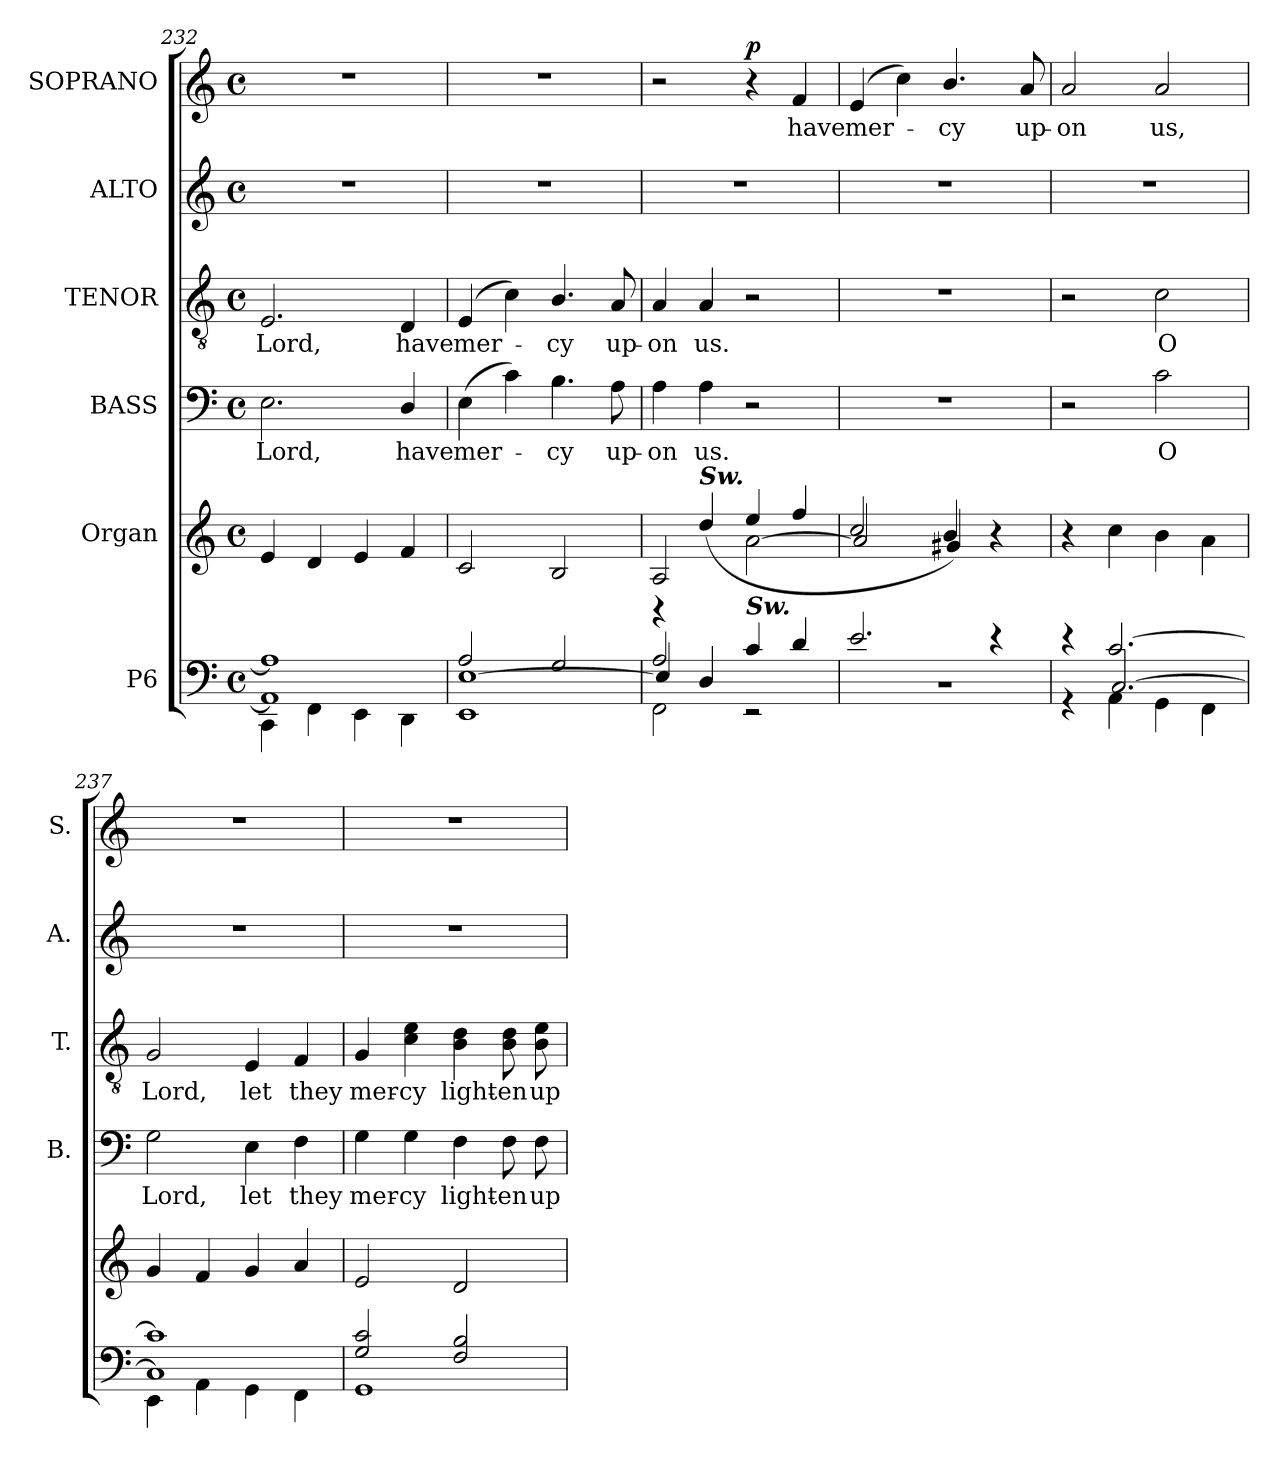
**kern	**kern	**kern	**text	**kern	**text	**kern	**kern	**text	**dynam
*part6	*part5	*part4	*part4	*part3	*part3	*part2	*part1	*part1	*part1
*staff6	*staff5	*staff4	*staff4	*staff3	*staff3	*staff2	*staff1	*staff1	*staff1
*I"P6	*I"Organ	*I"BASS	*	*I"TENOR	*	*I"ALTO	*I"SOPRANO	*	*
*	*	*I'B.	*	*I'T.	*	*I'A.	*I'S.	*	*
*clefF4	*clefG2	*clefF4	*	*clefGv2	*	*clefG2	*clefG2	*	*
*	*	*	*	*ITrd7c12	*	*	*	*	*
*k[]	*k[]	*k[]	*	*k[]	*	*k[]	*k[]	*	*
*C:	*C:	*C:	*	*C:	*	*C:	*C:	*	*
*M4/4	*M4/4	*M4/4	*	*M4/4	*	*M4/4	*M4/4	*	*
*met(c)	*met(c)	*met(c)	*	*met(c)	*	*met(c)	*met(c)	*	*
=232	=232	=232	=232	=232	=232	=232	=232	=232	=232
*^	*	*	*	*	*	*	*	*	*
*	*^	*	*	*	*	*	*	*	*	*
!	!	!	!	!	!LO:LY:b:color=#000000	!	!	!	!	!	!
!	!	!	!	!	!	!	!LO:LY:b:color=#000000	!	!	!	!
1Ai]	4CCi\	1AAi]	4ei/	2.Ei\	Lord,	2.EEi/	Lord,	1r	1r	.	.
.	4FFi\	.	4di/	.	.	.	.	.	.	.	.
.	4EEi\	.	4ei/	.	.	.	.	.	.	.	.
!	!	!	!	!	!LO:LY:b:color=#000000	!	!	!	!	!	!
!	!	!	!	!	!	!	!LO:LY:b:color=#000000	!	!	!	!
.	4DDi\	.	4fi/	4Di/	have	4DDi/	have	.	.	.	.
=233	=233	=233	=233	=233	=233	=233	=233	=233	=233	=233	=233
!	!	!	!	!	!LO:LY:b:color=#000000	!	!	!	!	!	!
!	!	!	!	!	!	!	!LO:LY:b:color=#000000	!	!	!	!
2Ai/	1EEi	[1Ei	2ci/	(4Ei\	mer-	(4EEi/	mer-	1r	1r	.	.
.	.	.	.	4ci\)	.	4Ci\)	.	.	.	.	.
!	!	!	!	!	!LO:LY:b:color=#000000	!	!	!	!	!	!
!	!	!	!	!	!	!	!LO:LY:b:color=#000000	!	!	!	!
2Gi/	.	.	2Bi/	4.Bi\	-cy	4.BBi/	-cy	.	.	.	.
!	!	!	!	!	!LO:LY:b:color=#000000	!	!	!	!	!	!
!	!	!	!	!	!	!	!LO:LY:b:color=#000000	!	!	!	!
.	.	.	.	8Ai\	up-	8AAi/	up-	.	.	.	.
=234	=234	=234	=234	=234	=234	=234	=234	=234	=234	=234	=234
*	*	*	*^	*	*	*	*	*	*	*	*
!	!	!	!	!	!	!LO:LY:b:color=#000000	!	!	!	!	!	!
!	!	!	!	!	!	!	!	!LO:LY:b:color=#000000	!	!	!	!
2Ai/	2FFi\	4Ei/]	2Ai/	4r	4Ai\	-on	4AAi/	-on	1r	2r	.	.
!	!	!	!	!	!	!LO:LY:b:color=#000000	!	!	!	!	!	!
!	!	!	!	!LO:TX:a:Bi:t=Sw.	!	!	!	!	!	!	!	!
!	!	!	!	!	!	!	!	!LO:LY:b:color=#000000	!	!	!	!
.	.	4Di/	.	(4ddi/	4Ai\	us.	4AAi/	us.	.	.	.	.
!LO:TX:a:Bi:t=Sw.	!	!	!	!	!	!	!	!	!	!	!	!
4ci/	2r	2ryy	[2ai\	4eei/	2r	.	2r	.	.	4r	.	p
!	!	!	!	!	!	!	!	!	!	!	!LO:LY:b:color=#000000	!
4di/	.	.	.	4ffi/	.	.	.	.	.	4fi/	have	.
*	*v	*v	*	*	*	*	*	*	*	*	*	*
=235	=235	=235	=235	=235	=235	=235	=235	=235	=235	=235	=235
!	!	!	!	!	!	!	!	!	!	!LO:LY:b:color=#000000	!
(2.ei/	1r	2cci/	2ai/]	1r	.	1r	.	1r	(4ei/	mer-	.
.	.	.	.	.	.	.	.	.	4cci\)	.	.
!	!	!	!	!	!	!	!	!	!	!LO:LY:b:color=#000000	!
.	.	4bi/	4g#Xi/)	.	.	.	.	.	4.bi/	-cy	.
4r	.	4r	4ryy	.	.	.	.	.	.	.	.
!	!	!	!	!	!	!	!	!	!	!LO:LY:b:color=#000000	!
.	.	.	.	.	.	.	.	.	8ai/	up-	.
*	*	*v	*v	*	*	*	*	*	*	*	*
=236	=236	=236	=236	=236	=236	=236	=236	=236	=236	=236
*	*^	*	*	*	*	*	*	*	*	*
!	!	!	!	!	!	!	!	!	!	!LO:LY:b:color=#000000	!
4r	4r	4ryy	4r	2r	.	2r	.	1r	2ai/	-on	.
[2.ci/	4AAi\	[2.Ci/	4cci\	.	.	.	.	.	.	.	.
!	!	!	!	!	!LO:LY:b:color=#000000	!	!	!	!	!	!
!	!	!	!	!	!	!	!LO:LY:b:color=#000000	!	!	!	!
!	!	!	!	!	!	!	!	!	!	!LO:LY:b:color=#000000	!
.	4GGi\	.	4bi\	2ci\	O	2Ci\	O	.	2ai/	us,	.
.	4FFi\	.	4ai\	.	.	.	.	.	.	.	.
=237	=237	=237	=237	=237	=237	=237	=237	=237	=237	=237	=237
!	!	!	!	!	!LO:LY:b:color=#000000	!	!	!	!	!	!
!	!	!	!	!	!	!	!LO:LY:b:color=#000000	!	!	!	!
1ci]	4EEi\	1Ci]	4gi/	2Gi\	Lord,	2GGi/	Lord,	1r	1r	.	.
.	4AAi\	.	4fi/	.	.	.	.	.	.	.	.
!	!	!	!	!	!LO:LY:b:color=#000000	!	!	!	!	!	!
!	!	!	!	!	!	!	!LO:LY:b:color=#000000	!	!	!	!
.	4GGi\	.	4gi/	4Ei\	let	4EEi/	let	.	.	.	.
!	!	!	!	!	!LO:LY:b:color=#000000	!	!	!	!	!	!
!	!	!	!	!	!	!	!LO:LY:b:color=#000000	!	!	!	!
.	4FFi\	.	4ai/	4Fi\	they	4FFi/	they	.	.	.	.
*	*v	*v	*	*	*	*	*	*	*	*	*
=238	=238	=238	=238	=238	=238	=238	=238	=238	=238	=238
!	!	!	!	!LO:LY:b:color=#000000	!	!	!	!	!	!
!	!	!	!	!	!	!LO:LY:b:color=#000000	!	!	!	!
2Gi/ 2ci	1GGi	2ei/	4Gi\	mer-	4GGi/	mer-	1r	1r	.	.
!	!	!	!	!LO:LY:b:color=#000000	!	!	!	!	!	!
!	!	!	!	!	!	!LO:LY:b:color=#000000	!	!	!	!
.	.	.	4Gi\	-cy	4Ci\ 4Ei	-cy	.	.	.	.
!	!	!	!	!LO:LY:b:color=#000000	!	!	!	!	!	!
!	!	!	!	!	!	!LO:LY:b:color=#000000	!	!	!	!
2Fi/ 2Bi	.	2di/	4Fi\	light-	4BBi\ 4Di	light-	.	.	.	.
!	!	!	!	!LO:LY:b:color=#000000	!	!	!	!	!	!
!	!	!	!	!	!	!LO:LY:b:color=#000000	!	!	!	!
.	.	.	8Fi\	-en	8BBi\ 8Di	-en	.	.	.	.
!	!	!	!	!LO:LY:b:color=#000000	!	!	!	!	!	!
!	!	!	!	!	!	!LO:LY:b:color=#000000	!	!	!	!
.	.	.	8Fi\	up-	8BBi\ 8Ei	up-	.	.	.	.
*v	*v	*	*	*	*	*	*	*	*	*
=	=	=	=	=	=	=	=	=	=
*-	*-	*-	*-	*-	*-	*-	*-	*-	*-
